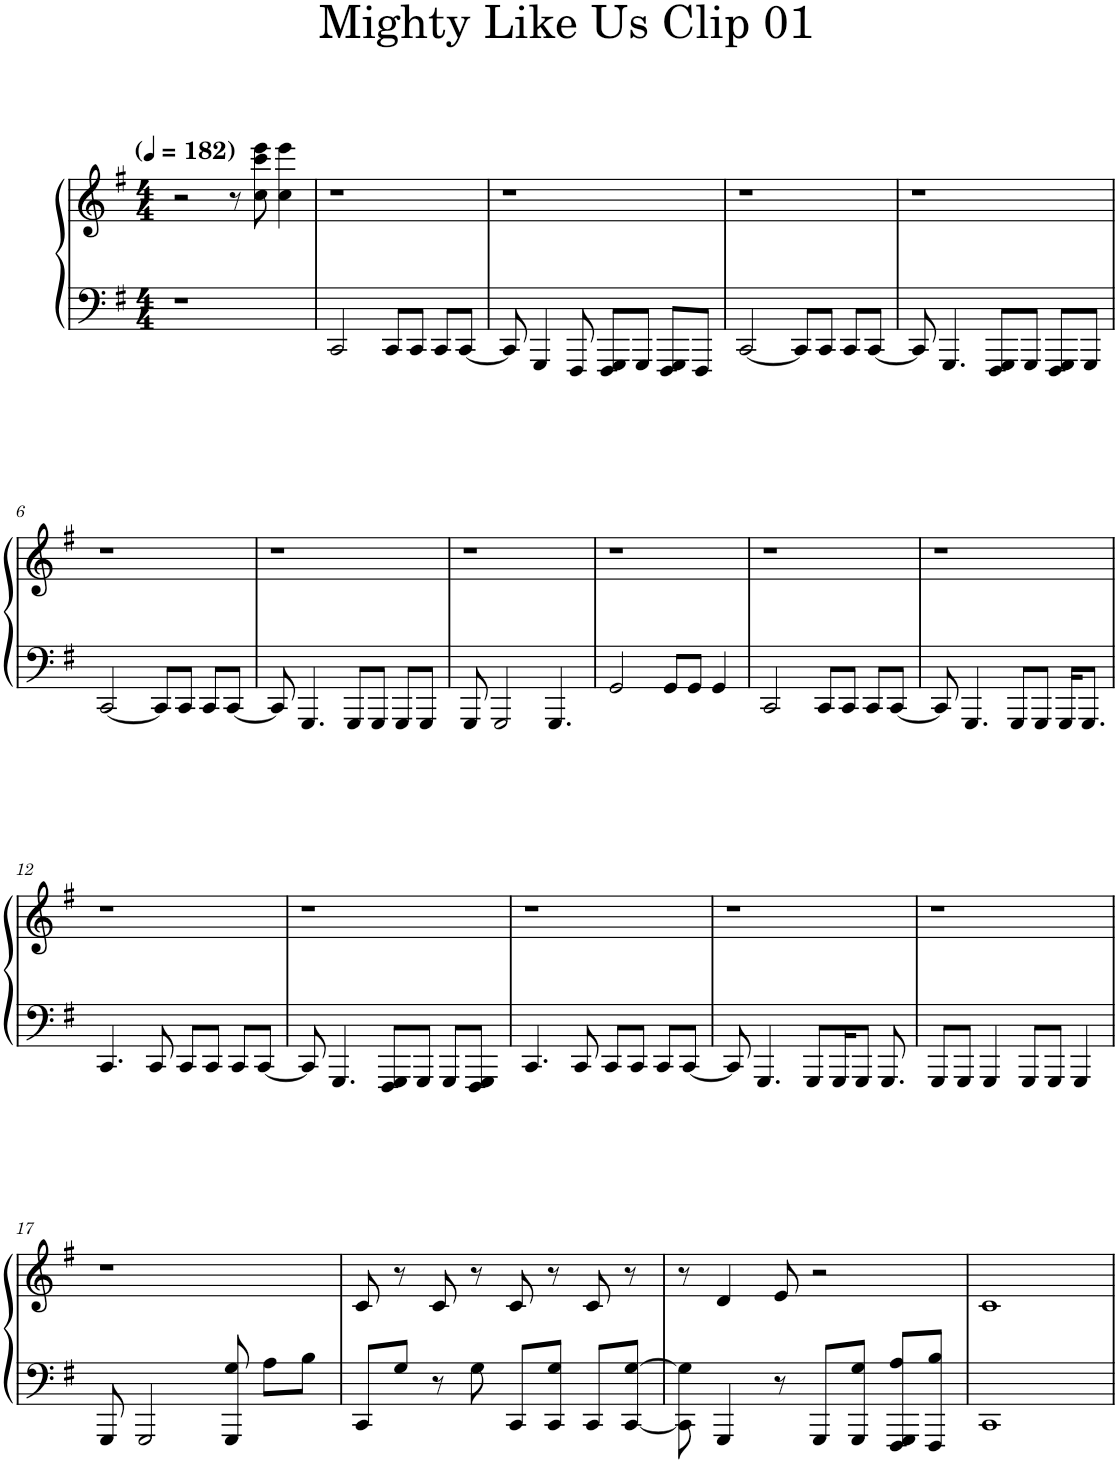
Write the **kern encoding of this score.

**kern	**kern
*part1	*part1
*staff2	*staff1
*I"Piano	*
*I'Pno	*
*clefF4	*clefG2
*k[f#]	*k[f#]
*G:	*G:
*M4/4	*M4/4
*MM182	*MM182
=1	=1
1r	2r
.	8r
.	8cc\ 8ccc\ 8eee\
.	4cc\ 4eee\
=2	=2
2CC/	1r
8CC/L	.
8CC/J	.
8CC/L	.
[8CC/J	.
=3	=3
8CC/]	1r
4GGG/	.
8FFF#/	.
8FFF#/ 8GGG/L	.
8GGG/J	.
8FFF#/ 8GGG/L	.
8FFF#/J	.
=4	=4
[2CC/	1r
8CC/L]	.
8CC/J	.
8CC/L	.
[8CC/J	.
=5	=5
8CC/]	1r
4.GGG/	.
8FFF#/ 8GGG/L	.
8GGG/J	.
8FFF#/ 8GGG/L	.
8GGG/J	.
!!LO:LB:g=z
=6	=6
[2CC/	1r
8CC/L]	.
8CC/J	.
8CC/L	.
[8CC/J	.
=7	=7
8CC/]	1r
4.GGG/	.
8GGG/L	.
8GGG/J	.
8GGG/L	.
8GGG/J	.
=8	=8
8GGG/	1r
2GGG/	.
4.GGG/	.
=9	=9
2GG/	1r
8GG/L	.
8GG/J	.
4GG/	.
=10	=10
2CC/	1r
8CC/L	.
8CC/J	.
8CC/L	.
[8CC/J	.
=11	=11
8CC/]	1r
4.GGG/	.
8GGG/L	.
8GGG/J	.
16GGG/KL	.
8.GGG/J	.
!!LO:LB:g=z
=12	=12
4.CC/	1r
8CC/	.
8CC/L	.
8CC/J	.
8CC/L	.
[8CC/J	.
=13	=13
8CC/]	1r
4.GGG/	.
8FFF#/ 8GGG/L	.
8GGG/J	.
8GGG/L	.
8FFF#/ 8GGG/J	.
=14	=14
4.CC/	1r
8CC/	.
8CC/L	.
8CC/J	.
8CC/L	.
[8CC/J	.
=15	=15
8CC/]	1r
4.GGG/	.
8GGG/L	.
16GGG/K	.
8GGG/J	.
8.GGG/	.
=16	=16
8GGG/L	1r
8GGG/J	.
4GGG/	.
8GGG/L	.
8GGG/J	.
4GGG/	.
!!LO:LB:g=z
=17	=17
8GGG/	1r
2GGG/	.
8GGG/ 8G/	.
8A\L	.
8B\J	.
=18	=18
8CC/L	8c/
8G/J	8r
8r	8c/
8G\	8r
8CC/L	8c/
8CC/ 8G/J	8r
8CC/L	8c/
[8CC/ [8G/J	8r
=19	=19
8CC\] 8G\]	8r
4GGG/	4d/
8r	8e/
8GGG/L	2r
8GGG/ 8G/J	.
8FFF#/ 8GGG/ 8A/L	.
8FFF#/ 8B/J	.
=20	=20
1CC	1c
=	=
*-	*-
